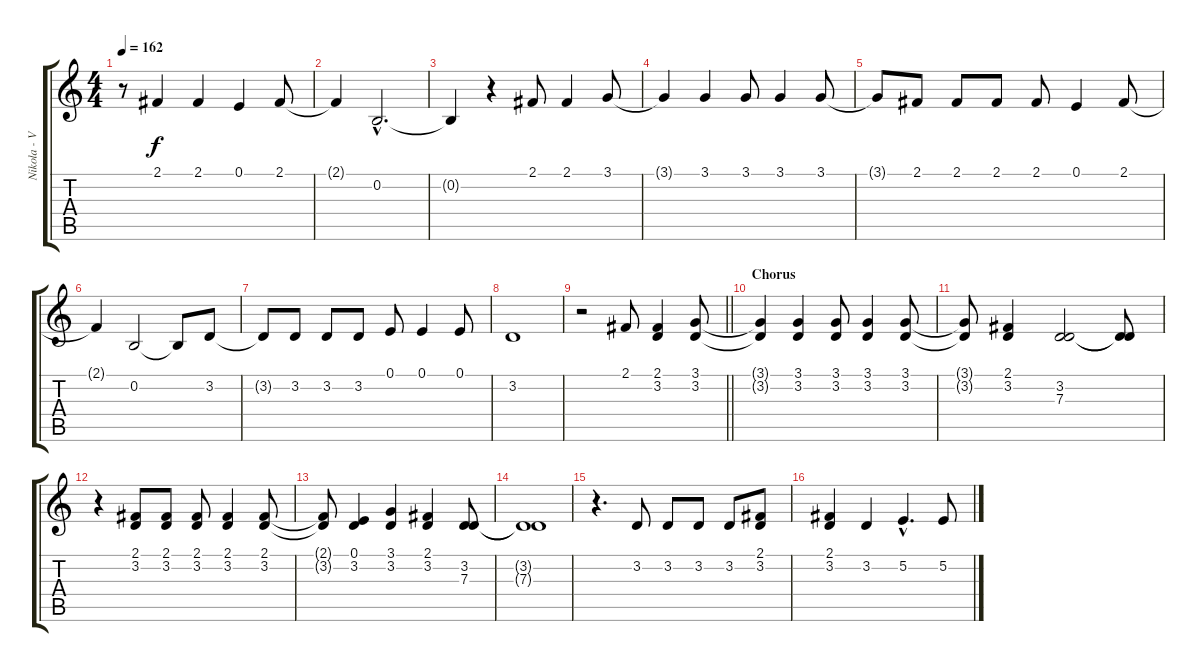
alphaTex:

\track ("Nikola - Vocal " "Nikola - V") {instrument lead6voice}
\staff {score tabs}
\tuning (E4 B3 G3 D3 A2 E2) {hide}
\ts (4 4)
\tempo 162
\clef g2
\ks c
r.8{dy f} 2.1.4 2.1.4 0.1.4 2.1.8 |
2.1{t}.4 0.2{hac}.2{d} |
0.2{t}.4 r.4 2.1.8 2.1.4 3.1.8 |
3.1{t}.4 3.1.4 3.1.8 3.1.4 3.1.8 |
3.1{t}.8 2.1.8 2.1.8 2.1.8 2.1.8 0.1.4 2.1.8 |
2.1{t}.4 0.2.2 0.2{t}.8 3.2.8 |
3.2{t}.8 3.2.8 3.2.8 3.2.8 0.1.8 0.1.4 0.1.8 |
3.2.1 |
\barLineRight lightlight
r.2 2.1.8 (2.1 3.2).4 (3.1 3.2).8 |
\section ("" "Chorus")
(3.1{t} 3.2{t}).4 (3.1 3.2).4 (3.1 3.2).8 (3.1 3.2).4 (3.1 3.2).8 |
(3.1{t} 3.2{t}).8 (2.1 3.2).4 (3.2 7.3).2 (3.2{t} 7.3{t}).8 |
r.4 (2.1 3.2).8 (2.1 3.2).8 (2.1 3.2).8 (2.1 3.2).4 (2.1 3.2).8 |
(2.1{t} 3.2{t}).8 (0.1 3.2).4 (3.1 3.2).4 (2.1 3.2).4 (3.2 7.3).8 |
(3.2{t} 7.3{t}).1 |
r.4{d} 3.2.8 3.2.8 3.2.8 3.2.8 (2.1 3.2).8 |
(2.1 3.2).4 3.2.4 5.2{hac}.4{d} 5.2.8
